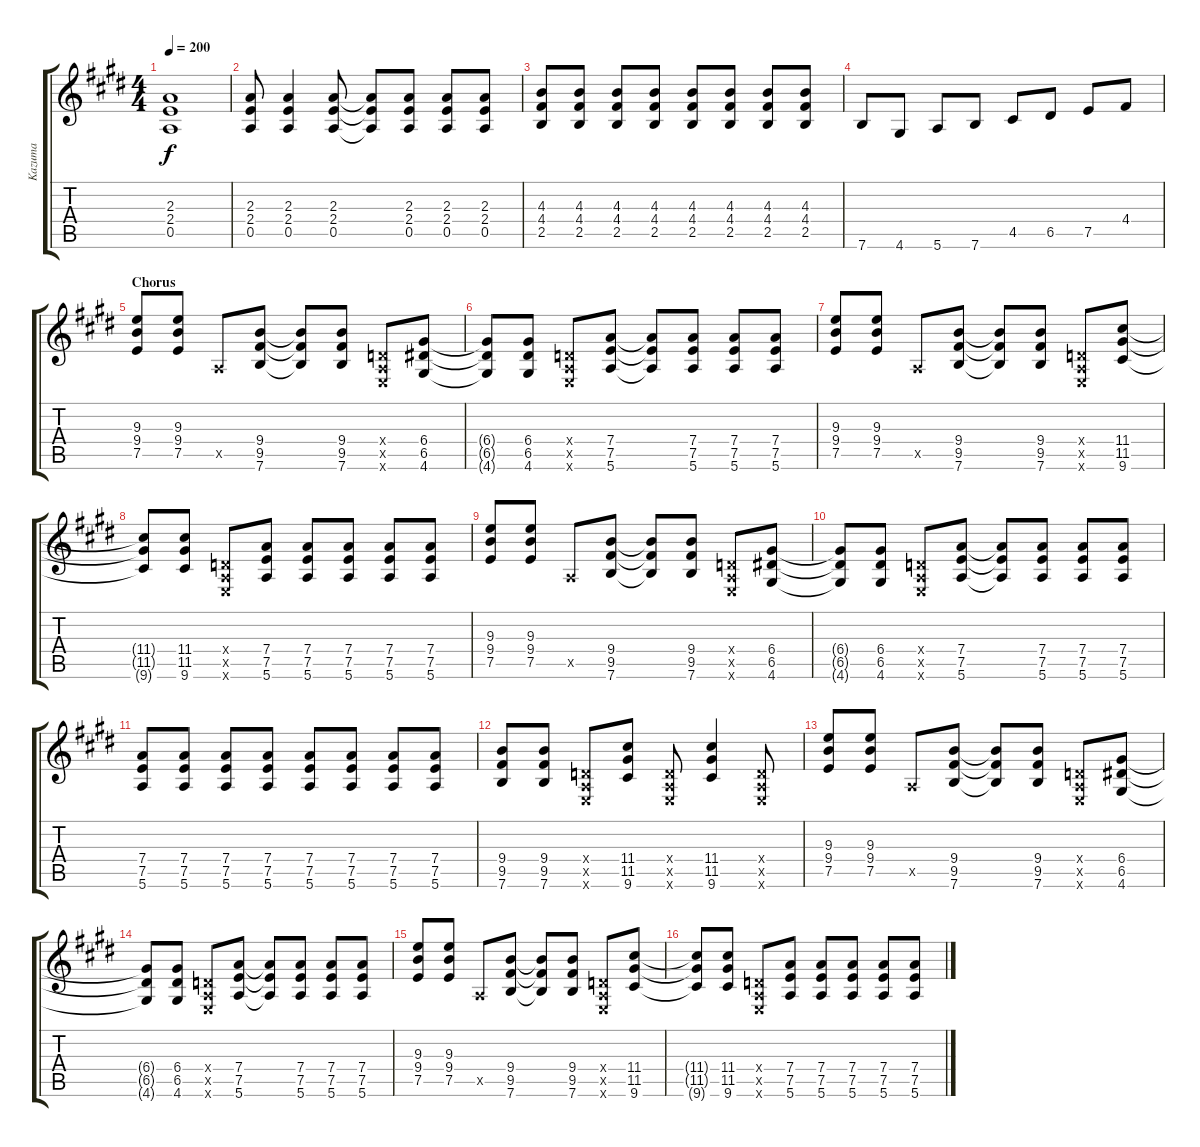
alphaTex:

\track ("Kazuma" "Kazuma") {instrument distortionguitar}
\staff {score tabs}
\tuning (E4 B3 G3 D3 A2 E2) {hide}
\ts (4 4)
\tempo 200
\clef g2
\ks e
(2.3 2.4 0.5).1{dy f} |
(2.3 2.4 0.5).8 (2.3 2.4 0.5).4 (2.3 2.4 0.5).8 (2.3{t} 2.4{t} 0.5{t}).8 (2.3 2.4 0.5).8 (2.3 2.4 0.5).8 (2.3 2.4 0.5).8 |
(4.3 4.4 2.5).8 (4.3 4.4 2.5).8 (4.3 4.4 2.5).8 (4.3 4.4 2.5).8 (4.3 4.4 2.5).8 (4.3 4.4 2.5).8 (4.3 4.4 2.5).8 (4.3 4.4 2.5).8 |
7.6.8 4.6.8 5.6.8 7.6.8 4.5.8 6.5.8 7.5.8 4.4.8 |
\section ("" "Chorus")
(9.3 9.4 7.5).8 (9.3 9.4 7.5).8 0.5{x}.8 (9.4 9.5 7.6).8 (9.4{t} 9.5{t} 7.6{t}).8 (9.4 9.5 7.6).8 (0.4{x} 0.5{x} 0.6{x}).8 (6.4 6.5 4.6).8 |
(6.4{t} 6.5{t} 4.6{t}).8 (6.4 6.5 4.6).8 (0.4{x} 0.5{x} 0.6{x}).8 (7.4 7.5 5.6).8 (7.4{t} 7.5{t} 5.6{t}).8 (7.4 7.5 5.6).8 (7.4 7.5 5.6).8 (7.4 7.5 5.6).8 |
(9.3 9.4 7.5).8 (9.3 9.4 7.5).8 0.5{x}.8 (9.4 9.5 7.6).8 (9.4{t} 9.5{t} 7.6{t}).8 (9.4 9.5 7.6).8 (0.4{x} 0.5{x} 0.6{x}).8 (11.4 11.5 9.6).8 |
(11.4{t} 11.5{t} 9.6{t}).8 (11.4 11.5 9.6).8 (0.4{x} 0.5{x} 0.6{x}).8 (7.4 7.5 5.6).8 (7.4 7.5 5.6).8 (7.4 7.5 5.6).8 (7.4 7.5 5.6).8 (7.4 7.5 5.6).8 |
(9.3 9.4 7.5).8 (9.3 9.4 7.5).8 0.5{x}.8 (9.4 9.5 7.6).8 (9.4{t} 9.5{t} 7.6{t}).8 (9.4 9.5 7.6).8 (0.4{x} 0.5{x} 0.6{x}).8 (6.4 6.5 4.6).8 |
(6.4{t} 6.5{t} 4.6{t}).8 (6.4 6.5 4.6).8 (0.4{x} 0.5{x} 0.6{x}).8 (7.4 7.5 5.6).8 (7.4{t} 7.5{t} 5.6{t}).8 (7.4 7.5 5.6).8 (7.4 7.5 5.6).8 (7.4 7.5 5.6).8 |
(7.4 7.5 5.6).8 (7.4 7.5 5.6).8 (7.4 7.5 5.6).8 (7.4 7.5 5.6).8 (7.4 7.5 5.6).8 (7.4 7.5 5.6).8 (7.4 7.5 5.6).8 (7.4 7.5 5.6).8 |
(9.4 9.5 7.6).8 (9.4 9.5 7.6).8 (0.4{x} 0.5{x} 0.6{x}).8 (11.4 11.5 9.6).8 (0.4{x} 0.5{x} 0.6{x}).8 (11.4 11.5 9.6).4 (0.4{x} 0.5{x} 0.6{x}).8 |
(9.3 9.4 7.5).8 (9.3 9.4 7.5).8 0.5{x}.8 (9.4 9.5 7.6).8 (9.4{t} 9.5{t} 7.6{t}).8 (9.4 9.5 7.6).8 (0.4{x} 0.5{x} 0.6{x}).8 (6.4 6.5 4.6).8 |
(6.4{t} 6.5{t} 4.6{t}).8 (6.4 6.5 4.6).8 (0.4{x} 0.5{x} 0.6{x}).8 (7.4 7.5 5.6).8 (7.4{t} 7.5{t} 5.6{t}).8 (7.4 7.5 5.6).8 (7.4 7.5 5.6).8 (7.4 7.5 5.6).8 |
(9.3 9.4 7.5).8 (9.3 9.4 7.5).8 0.5{x}.8 (9.4 9.5 7.6).8 (9.4{t} 9.5{t} 7.6{t}).8 (9.4 9.5 7.6).8 (0.4{x} 0.5{x} 0.6{x}).8 (11.4 11.5 9.6).8 |
(11.4{t} 11.5{t} 9.6{t}).8 (11.4 11.5 9.6).8 (0.4{x} 0.5{x} 0.6{x}).8 (7.4 7.5 5.6).8 (7.4 7.5 5.6).8 (7.4 7.5 5.6).8 (7.4 7.5 5.6).8 (7.4 7.5 5.6).8
